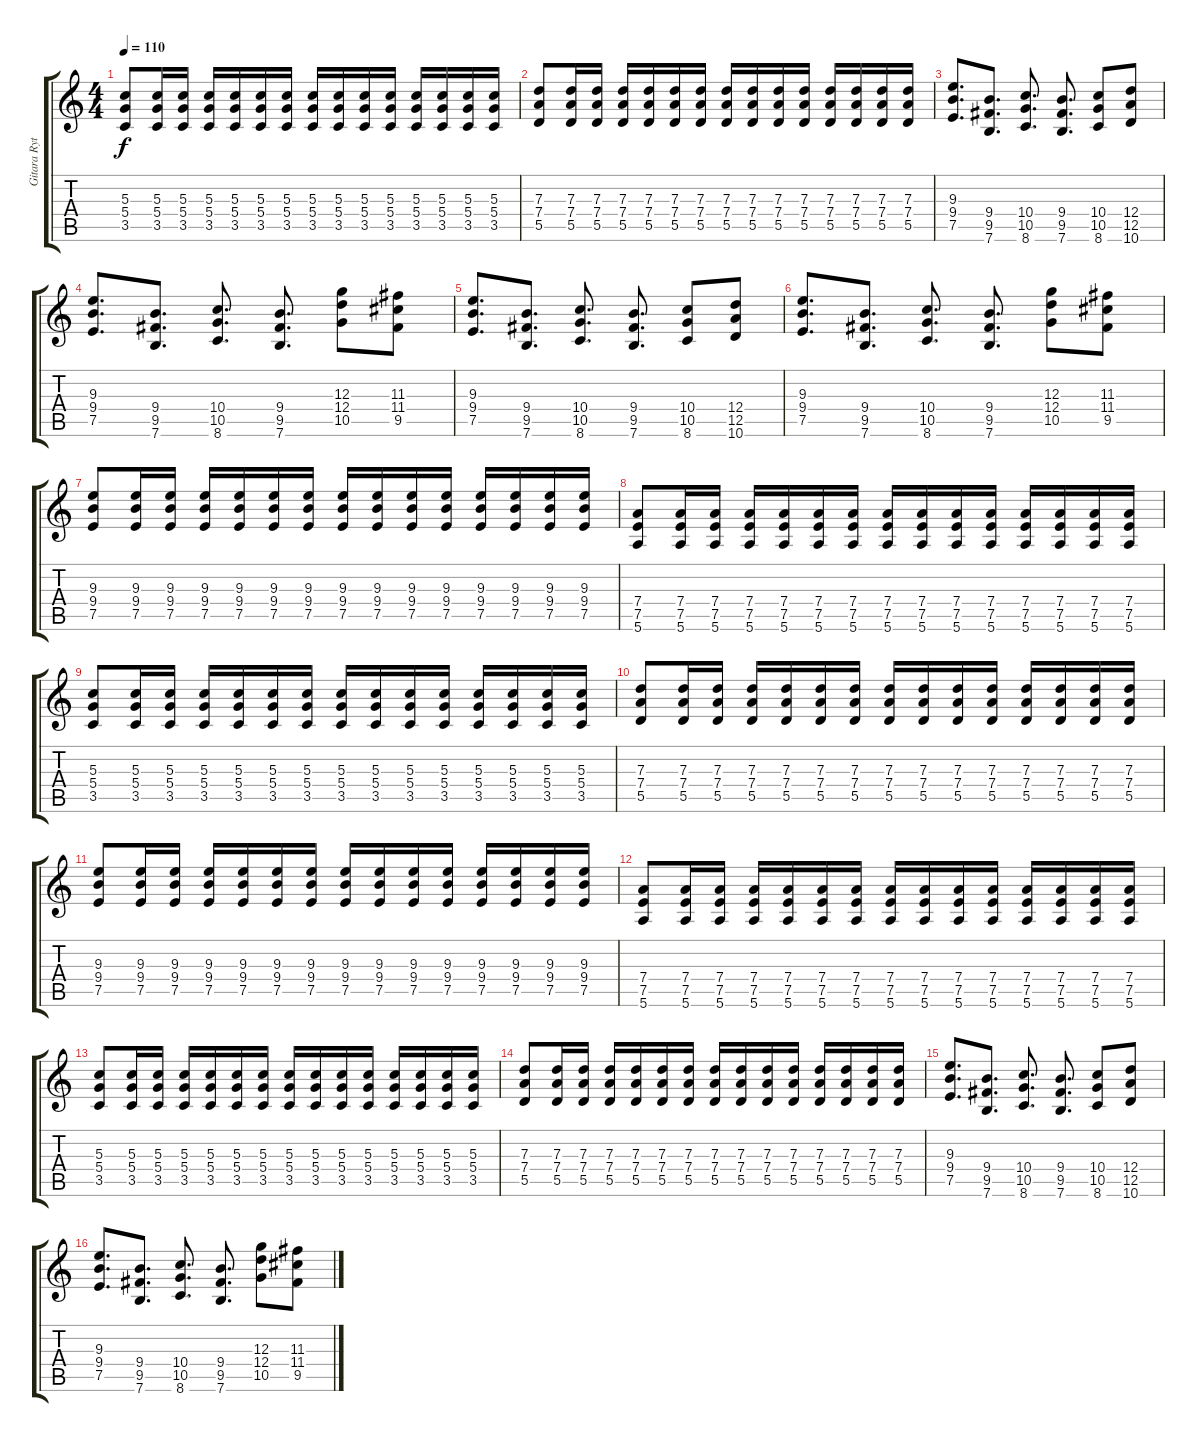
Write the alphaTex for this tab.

\track ("Gitara Rytmiczna" "Gitara Ryt") {instrument distortionguitar}
\staff {score tabs}
\tuning (E4 B3 G3 D3 A2 E2) {hide}
\ts (4 4)
\tempo 110
\clef g2
\ks c
(5.3 5.4 3.5).8{dy f} (5.3 5.4 3.5).16 (5.3 5.4 3.5).16 (5.3 5.4 3.5).16 (5.3 5.4 3.5).16 (5.3 5.4 3.5).16 (5.3 5.4 3.5).16 (5.3 5.4 3.5).16 (5.3 5.4 3.5).16 (5.3 5.4 3.5).16 (5.3 5.4 3.5).16 (5.3 5.4 3.5).16 (5.3 5.4 3.5).16 (5.3 5.4 3.5).16 (5.3 5.4 3.5).16 |
(7.3 7.4 5.5).8 (7.3 7.4 5.5).16 (7.3 7.4 5.5).16 (7.3 7.4 5.5).16 (7.3 7.4 5.5).16 (7.3 7.4 5.5).16 (7.3 7.4 5.5).16 (7.3 7.4 5.5).16 (7.3 7.4 5.5).16 (7.3 7.4 5.5).16 (7.3 7.4 5.5).16 (7.3 7.4 5.5).16 (7.3 7.4 5.5).16 (7.3 7.4 5.5).16 (7.3 7.4 5.5).16 |
(9.3 9.4 7.5).8{d} (9.4 9.5 7.6).8{d} (10.4 10.5 8.6).8{d} (9.4 9.5 7.6).8{d} (10.4 10.5 8.6).8 (12.4 12.5 10.6).8 |
(9.3 9.4 7.5).8{d} (9.4 9.5 7.6).8{d} (10.4 10.5 8.6).8{d} (9.4 9.5 7.6).8{d} (12.3 12.4 10.5).8 (11.3 11.4 9.5).8 |
(9.3 9.4 7.5).8{d} (9.4 9.5 7.6).8{d} (10.4 10.5 8.6).8{d} (9.4 9.5 7.6).8{d} (10.4 10.5 8.6).8 (12.4 12.5 10.6).8 |
(9.3 9.4 7.5).8{d} (9.4 9.5 7.6).8{d} (10.4 10.5 8.6).8{d} (9.4 9.5 7.6).8{d} (12.3 12.4 10.5).8 (11.3 11.4 9.5).8 |
(9.3 9.4 7.5).8 (9.3 9.4 7.5).16 (9.3 9.4 7.5).16 (9.3 9.4 7.5).16 (9.3 9.4 7.5).16 (9.3 9.4 7.5).16 (9.3 9.4 7.5).16 (9.3 9.4 7.5).16 (9.3 9.4 7.5).16 (9.3 9.4 7.5).16 (9.3 9.4 7.5).16 (9.3 9.4 7.5).16 (9.3 9.4 7.5).16 (9.3 9.4 7.5).16 (9.3 9.4 7.5).16 |
(7.4 7.5 5.6).8 (7.4 7.5 5.6).16 (7.4 7.5 5.6).16 (7.4 7.5 5.6).16 (7.4 7.5 5.6).16 (7.4 7.5 5.6).16 (7.4 7.5 5.6).16 (7.4 7.5 5.6).16 (7.4 7.5 5.6).16 (7.4 7.5 5.6).16 (7.4 7.5 5.6).16 (7.4 7.5 5.6).16 (7.4 7.5 5.6).16 (7.4 7.5 5.6).16 (7.4 7.5 5.6).16 |
(5.3 5.4 3.5).8 (5.3 5.4 3.5).16 (5.3 5.4 3.5).16 (5.3 5.4 3.5).16 (5.3 5.4 3.5).16 (5.3 5.4 3.5).16 (5.3 5.4 3.5).16 (5.3 5.4 3.5).16 (5.3 5.4 3.5).16 (5.3 5.4 3.5).16 (5.3 5.4 3.5).16 (5.3 5.4 3.5).16 (5.3 5.4 3.5).16 (5.3 5.4 3.5).16 (5.3 5.4 3.5).16 |
(7.3 7.4 5.5).8 (7.3 7.4 5.5).16 (7.3 7.4 5.5).16 (7.3 7.4 5.5).16 (7.3 7.4 5.5).16 (7.3 7.4 5.5).16 (7.3 7.4 5.5).16 (7.3 7.4 5.5).16 (7.3 7.4 5.5).16 (7.3 7.4 5.5).16 (7.3 7.4 5.5).16 (7.3 7.4 5.5).16 (7.3 7.4 5.5).16 (7.3 7.4 5.5).16 (7.3 7.4 5.5).16 |
(9.3 9.4 7.5).8 (9.3 9.4 7.5).16 (9.3 9.4 7.5).16 (9.3 9.4 7.5).16 (9.3 9.4 7.5).16 (9.3 9.4 7.5).16 (9.3 9.4 7.5).16 (9.3 9.4 7.5).16 (9.3 9.4 7.5).16 (9.3 9.4 7.5).16 (9.3 9.4 7.5).16 (9.3 9.4 7.5).16 (9.3 9.4 7.5).16 (9.3 9.4 7.5).16 (9.3 9.4 7.5).16 |
(7.4 7.5 5.6).8 (7.4 7.5 5.6).16 (7.4 7.5 5.6).16 (7.4 7.5 5.6).16 (7.4 7.5 5.6).16 (7.4 7.5 5.6).16 (7.4 7.5 5.6).16 (7.4 7.5 5.6).16 (7.4 7.5 5.6).16 (7.4 7.5 5.6).16 (7.4 7.5 5.6).16 (7.4 7.5 5.6).16 (7.4 7.5 5.6).16 (7.4 7.5 5.6).16 (7.4 7.5 5.6).16 |
(5.3 5.4 3.5).8 (5.3 5.4 3.5).16 (5.3 5.4 3.5).16 (5.3 5.4 3.5).16 (5.3 5.4 3.5).16 (5.3 5.4 3.5).16 (5.3 5.4 3.5).16 (5.3 5.4 3.5).16 (5.3 5.4 3.5).16 (5.3 5.4 3.5).16 (5.3 5.4 3.5).16 (5.3 5.4 3.5).16 (5.3 5.4 3.5).16 (5.3 5.4 3.5).16 (5.3 5.4 3.5).16 |
(7.3 7.4 5.5).8 (7.3 7.4 5.5).16 (7.3 7.4 5.5).16 (7.3 7.4 5.5).16 (7.3 7.4 5.5).16 (7.3 7.4 5.5).16 (7.3 7.4 5.5).16 (7.3 7.4 5.5).16 (7.3 7.4 5.5).16 (7.3 7.4 5.5).16 (7.3 7.4 5.5).16 (7.3 7.4 5.5).16 (7.3 7.4 5.5).16 (7.3 7.4 5.5).16 (7.3 7.4 5.5).16 |
(9.3 9.4 7.5).8{d} (9.4 9.5 7.6).8{d} (10.4 10.5 8.6).8{d} (9.4 9.5 7.6).8{d} (10.4 10.5 8.6).8 (12.4 12.5 10.6).8 |
(9.3 9.4 7.5).8{d} (9.4 9.5 7.6).8{d} (10.4 10.5 8.6).8{d} (9.4 9.5 7.6).8{d} (12.3 12.4 10.5).8 (11.3 11.4 9.5).8
